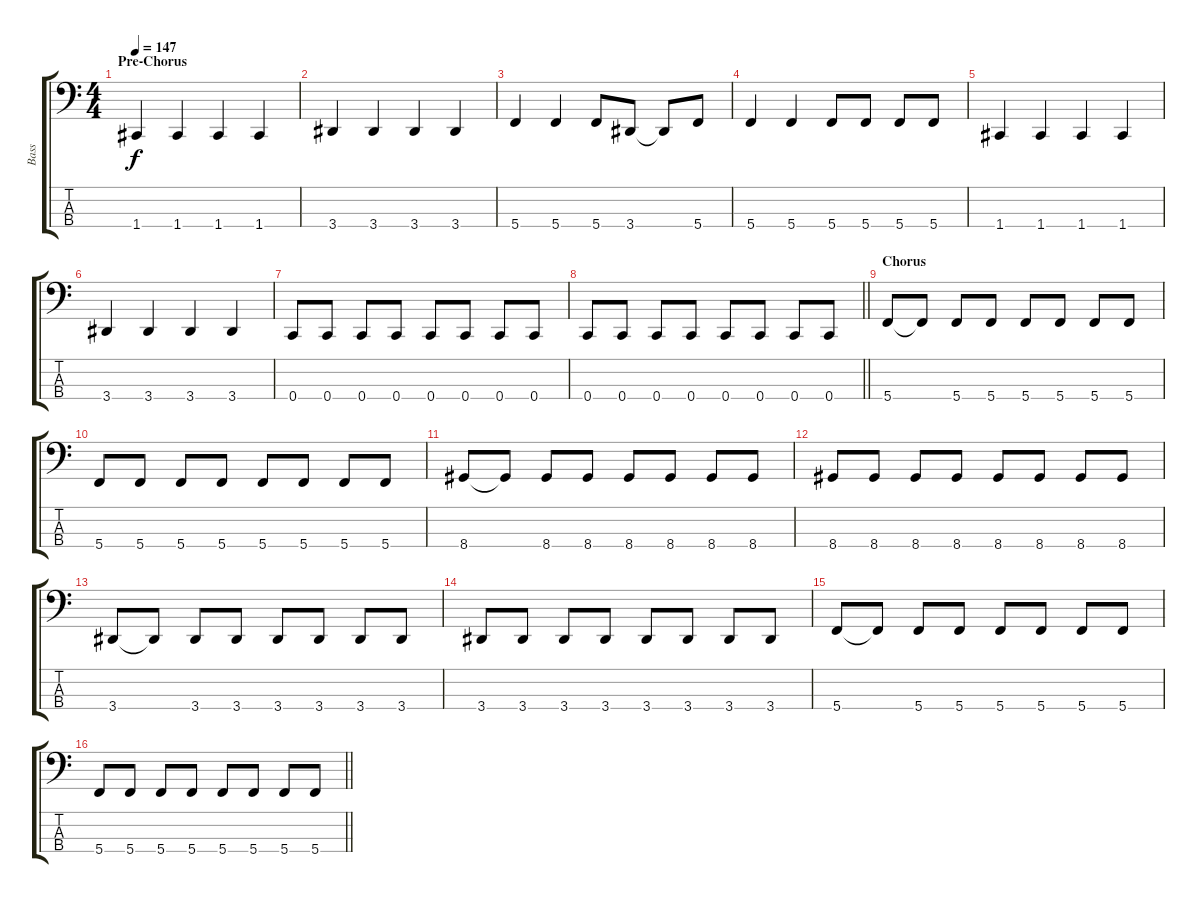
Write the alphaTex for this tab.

\track ("Bass" "Bass") {instrument electricbasspick}
\staff {score tabs}
\tuning (F2 C2 G1 C1) {hide}
\ts (4 4)
\section ("" "Pre-Chorus")
\tempo 147
\clef f4
\ks c
1.4.4{dy f} 1.4.4 1.4.4 1.4.4 |
3.4.4 3.4.4 3.4.4 3.4.4 |
5.4.4 5.4.4 5.4.8 3.4.8 3.4{t}.8 5.4.8 |
5.4.4 5.4.4 5.4.8 5.4.8 5.4.8 5.4.8 |
1.4.4 1.4.4 1.4.4 1.4.4 |
3.4.4 3.4.4 3.4.4 3.4.4 |
0.4.8 0.4.8 0.4.8 0.4.8 0.4.8 0.4.8 0.4.8 0.4.8 |
\barLineRight lightlight
0.4.8 0.4.8 0.4.8 0.4.8 0.4.8 0.4.8 0.4.8 0.4.8 |
\section ("" "Chorus")
5.4.8 5.4{t}.8 5.4.8 5.4.8 5.4.8 5.4.8 5.4.8 5.4.8 |
5.4.8 5.4.8 5.4.8 5.4.8 5.4.8 5.4.8 5.4.8 5.4.8 |
8.4.8 8.4{t}.8 8.4.8 8.4.8 8.4.8 8.4.8 8.4.8 8.4.8 |
8.4.8 8.4.8 8.4.8 8.4.8 8.4.8 8.4.8 8.4.8 8.4.8 |
3.4.8 3.4{t}.8 3.4.8 3.4.8 3.4.8 3.4.8 3.4.8 3.4.8 |
3.4.8 3.4.8 3.4.8 3.4.8 3.4.8 3.4.8 3.4.8 3.4.8 |
5.4.8 5.4{t}.8 5.4.8 5.4.8 5.4.8 5.4.8 5.4.8 5.4.8 |
\barLineRight lightlight
5.4.8 5.4.8 5.4.8 5.4.8 5.4.8 5.4.8 5.4.8 5.4.8
